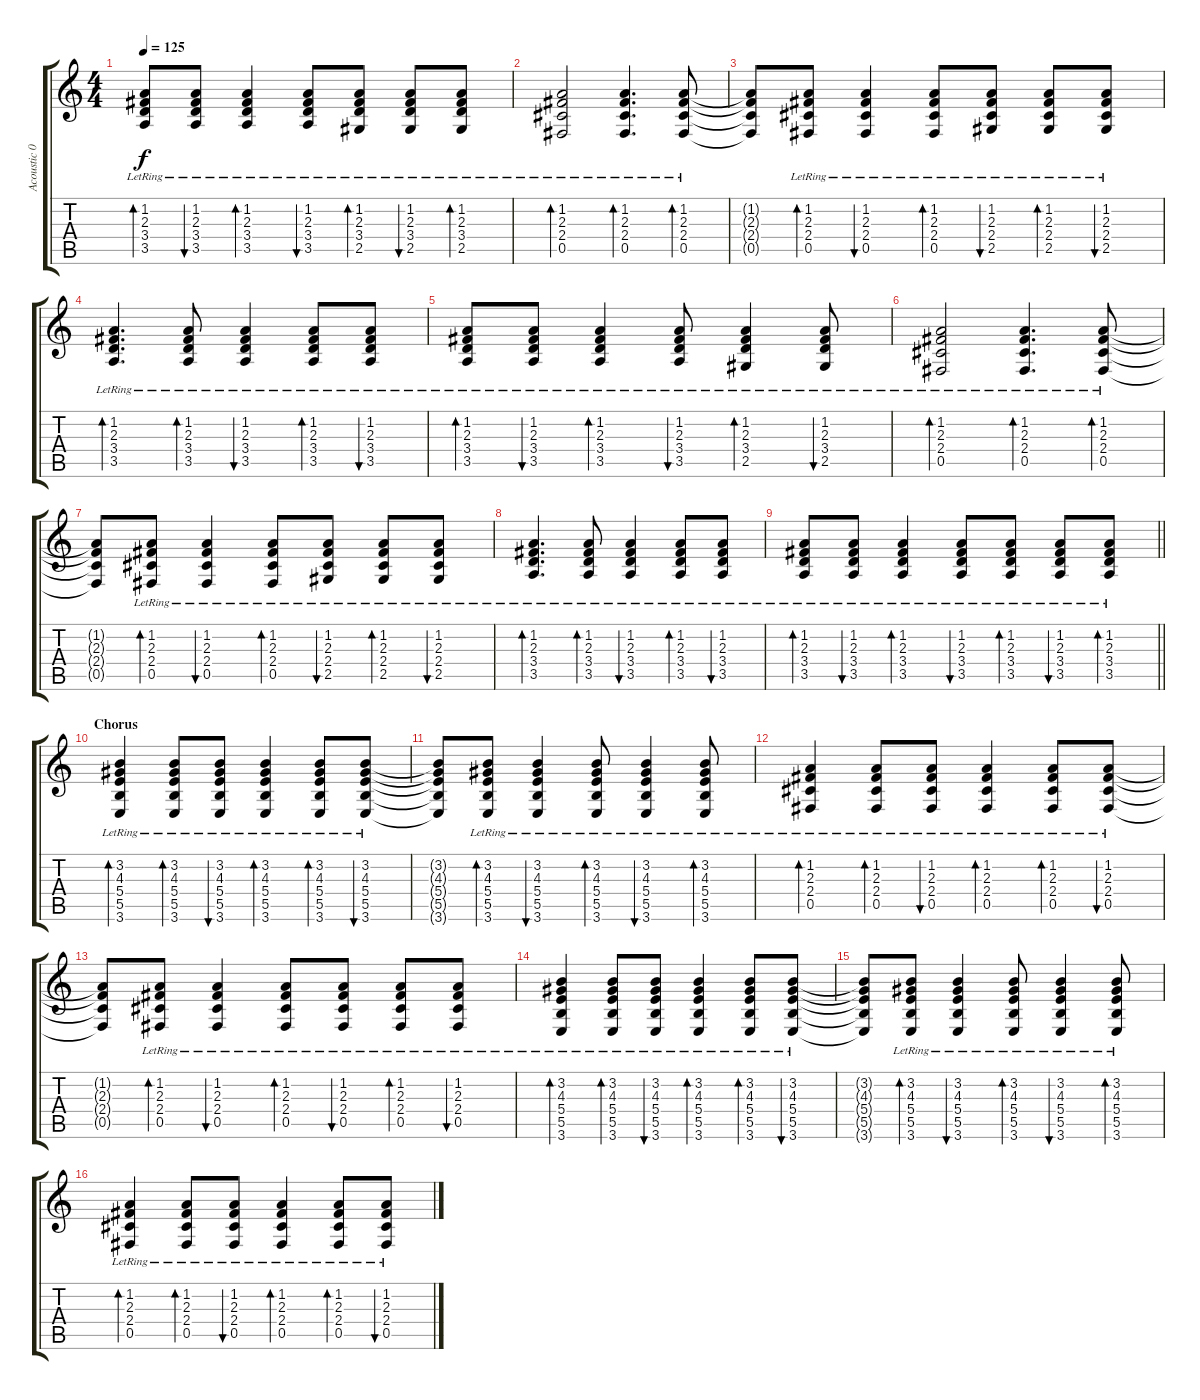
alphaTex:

\track ("Acoustic 01" "Acoustic 0") {instrument electricguitarjazz}
\staff {score tabs}
\tuning (Db4 Ab3 E3 B2 Gb2 Db2) {hide}
\ts (4 4)
\tempo 125
\clef g2
\ks c
(1.2{lr} 2.3{lr} 3.4{lr} 3.5{lr}).8{bd 30 dy f} (1.2{lr} 2.3{lr} 3.4{lr} 3.5{lr}).8{bu 30} (1.2{lr} 2.3{lr} 3.4{lr} 3.5{lr}).4{bd 30} (1.2{lr} 2.3{lr} 3.4{lr} 3.5{lr}).8{bu 30} (1.2{lr} 2.3{lr} 3.4{lr} 2.5{lr}).8{bd 30} (1.2{lr} 2.3{lr} 3.4{lr} 2.5{lr}).8{bu 30} (1.2{lr} 2.3{lr} 3.4{lr} 2.5{lr}).8{bd 30} |
(1.2{lr} 2.3{lr} 2.4{lr} 0.5{lr}).2{bd 30} (1.2{lr} 2.3{lr} 2.4{lr} 0.5{lr}).4{d bd 30} (1.2{lr} 2.3{lr} 2.4{lr} 0.5{lr}).8{bd 30} |
(1.2{t} 2.3{t} 2.4{t} 0.5{t}).8 (1.2{lr} 2.3{lr} 2.4{lr} 0.5{lr}).8{bd 30} (1.2{lr} 2.3{lr} 2.4{lr} 0.5{lr}).4{bu 30} (1.2{lr} 2.3{lr} 2.4{lr} 0.5{lr}).8{bd 30} (1.2{lr} 2.3{lr} 2.4{lr} 2.5{lr}).8{bu 30} (1.2{lr} 2.3{lr} 2.4{lr} 2.5{lr}).8{bd 30} (1.2{lr} 2.3{lr} 2.4{lr} 2.5{lr}).8{bu 30} |
(1.2{lr} 2.3{lr} 3.4{lr} 3.5{lr}).4{d bd 30} (1.2{lr} 2.3{lr} 3.4{lr} 3.5{lr}).8{bd 30} (1.2{lr} 2.3{lr} 3.4{lr} 3.5{lr}).4{bu 30} (1.2{lr} 2.3{lr} 3.4{lr} 3.5{lr}).8{bd 30} (1.2{lr} 2.3{lr} 3.4{lr} 3.5{lr}).8{bu 30} |
(1.2{lr} 2.3{lr} 3.4{lr} 3.5{lr}).8{bd 30} (1.2{lr} 2.3{lr} 3.4{lr} 3.5{lr}).8{bu 30} (1.2{lr} 2.3{lr} 3.4{lr} 3.5{lr}).4{bd 30} (1.2{lr} 2.3{lr} 3.4{lr} 3.5{lr}).8{bu 30} (1.2{lr} 2.3{lr} 3.4{lr} 2.5{lr}).4{bd 30} (1.2{lr} 2.3{lr} 3.4{lr} 2.5{lr}).8{bu 30} |
(1.2{lr} 2.3{lr} 2.4{lr} 0.5{lr}).2{bd 30} (1.2{lr} 2.3{lr} 2.4{lr} 0.5{lr}).4{d bd 30} (1.2{lr} 2.3{lr} 2.4{lr} 0.5{lr}).8{bd 30} |
(1.2{t} 2.3{t} 2.4{t} 0.5{t}).8 (1.2{lr} 2.3{lr} 2.4{lr} 0.5{lr}).8{bd 30} (1.2{lr} 2.3{lr} 2.4{lr} 0.5{lr}).4{bu 30} (1.2{lr} 2.3{lr} 2.4{lr} 0.5{lr}).8{bd 30} (1.2{lr} 2.3{lr} 2.4{lr} 2.5{lr}).8{bu 30} (1.2{lr} 2.3{lr} 2.4{lr} 2.5{lr}).8{bd 30} (1.2{lr} 2.3{lr} 2.4{lr} 2.5{lr}).8{bu 30} |
(1.2{lr} 2.3{lr} 3.4{lr} 3.5{lr}).4{d bd 30} (1.2{lr} 2.3{lr} 3.4{lr} 3.5{lr}).8{bd 30} (1.2{lr} 2.3{lr} 3.4{lr} 3.5{lr}).4{bu 30} (1.2{lr} 2.3{lr} 3.4{lr} 3.5{lr}).8{bd 30} (1.2{lr} 2.3{lr} 3.4{lr} 3.5{lr}).8{bu 30} |
\barLineRight lightlight
(1.2{lr} 2.3{lr} 3.4{lr} 3.5{lr}).8{bd 30} (1.2{lr} 2.3{lr} 3.4{lr} 3.5{lr}).8{bu 30} (1.2{lr} 2.3{lr} 3.4{lr} 3.5{lr}).4{bd 30} (1.2{lr} 2.3{lr} 3.4{lr} 3.5{lr}).8{bu 30} (1.2{lr} 2.3{lr} 3.4{lr} 3.5{lr}).8{bd 30} (1.2{lr} 2.3{lr} 3.4{lr} 3.5{lr}).8{bu 30} (1.2{lr} 2.3{lr} 3.4{lr} 3.5{lr}).8{bd 30} |
\section ("" "Chorus")
(3.2{lr} 4.3{lr} 5.4{lr} 5.5{lr} 3.6{lr}).4{bd 30} (3.2{lr} 4.3{lr} 5.4{lr} 5.5{lr} 3.6{lr}).8{bd 30} (3.2{lr} 4.3{lr} 5.4{lr} 5.5{lr} 3.6{lr}).8{bu 30} (3.2{lr} 4.3{lr} 5.4{lr} 5.5{lr} 3.6{lr}).4{bd 30} (3.2{lr} 4.3{lr} 5.4{lr} 5.5{lr} 3.6{lr}).8{bd 30} (3.2{lr} 4.3{lr} 5.4{lr} 5.5{lr} 3.6{lr}).8{bu 30} |
(3.2{t} 4.3{t} 5.4{t} 5.5{t} 3.6{t}).8 (3.2{lr} 4.3{lr} 5.4{lr} 5.5{lr} 3.6{lr}).8{bd 30} (3.2{lr} 4.3{lr} 5.4{lr} 5.5{lr} 3.6{lr}).4{bu 30} (3.2{lr} 4.3{lr} 5.4{lr} 5.5{lr} 3.6{lr}).8{bd 30} (3.2{lr} 4.3{lr} 5.4{lr} 5.5{lr} 3.6{lr}).4{bu 30} (3.2{lr} 4.3{lr} 5.4{lr} 5.5{lr} 3.6{lr}).8{bd 30} |
(1.2{lr} 2.3{lr} 2.4{lr} 0.5{lr}).4{bd 30} (1.2{lr} 2.3{lr} 2.4{lr} 0.5{lr}).8{bd 30} (1.2{lr} 2.3{lr} 2.4{lr} 0.5{lr}).8{bu 30} (1.2{lr} 2.3{lr} 2.4{lr} 0.5{lr}).4{bd 30} (1.2{lr} 2.3{lr} 2.4{lr} 0.5{lr}).8{bd 30} (1.2{lr} 2.3{lr} 2.4{lr} 0.5{lr}).8{bu 30} |
(1.2{t} 2.3{t} 2.4{t} 0.5{t}).8 (1.2{lr} 2.3{lr} 2.4{lr} 0.5{lr}).8{bd 30} (1.2{lr} 2.3{lr} 2.4{lr} 0.5{lr}).4{bu 30} (1.2{lr} 2.3{lr} 2.4{lr} 0.5{lr}).8{bd 30} (1.2{lr} 2.3{lr} 2.4{lr} 0.5{lr}).8{bu 30} (1.2{lr} 2.3{lr} 2.4{lr} 0.5{lr}).8{bd 30} (1.2{lr} 2.3{lr} 2.4{lr} 0.5{lr}).8{bu 30} |
(3.2{lr} 4.3{lr} 5.4{lr} 5.5{lr} 3.6{lr}).4{bd 30} (3.2{lr} 4.3{lr} 5.4{lr} 5.5{lr} 3.6{lr}).8{bd 30} (3.2{lr} 4.3{lr} 5.4{lr} 5.5{lr} 3.6{lr}).8{bu 30} (3.2{lr} 4.3{lr} 5.4{lr} 5.5{lr} 3.6{lr}).4{bd 30} (3.2{lr} 4.3{lr} 5.4{lr} 5.5{lr} 3.6{lr}).8{bd 30} (3.2{lr} 4.3{lr} 5.4{lr} 5.5{lr} 3.6{lr}).8{bu 30} |
(3.2{t} 4.3{t} 5.4{t} 5.5{t} 3.6{t}).8 (3.2{lr} 4.3{lr} 5.4{lr} 5.5{lr} 3.6{lr}).8{bd 30} (3.2{lr} 4.3{lr} 5.4{lr} 5.5{lr} 3.6{lr}).4{bu 30} (3.2{lr} 4.3{lr} 5.4{lr} 5.5{lr} 3.6{lr}).8{bd 30} (3.2{lr} 4.3{lr} 5.4{lr} 5.5{lr} 3.6{lr}).4{bu 30} (3.2{lr} 4.3{lr} 5.4{lr} 5.5{lr} 3.6{lr}).8{bd 30} |
(1.2{lr} 2.3{lr} 2.4{lr} 0.5{lr}).4{bd 30} (1.2{lr} 2.3{lr} 2.4{lr} 0.5{lr}).8{bd 30} (1.2{lr} 2.3{lr} 2.4{lr} 0.5{lr}).8{bu 30} (1.2{lr} 2.3{lr} 2.4{lr} 0.5{lr}).4{bd 30} (1.2{lr} 2.3{lr} 2.4{lr} 0.5{lr}).8{bd 30} (1.2{lr} 2.3{lr} 2.4{lr} 0.5{lr}).8{bu 30}
